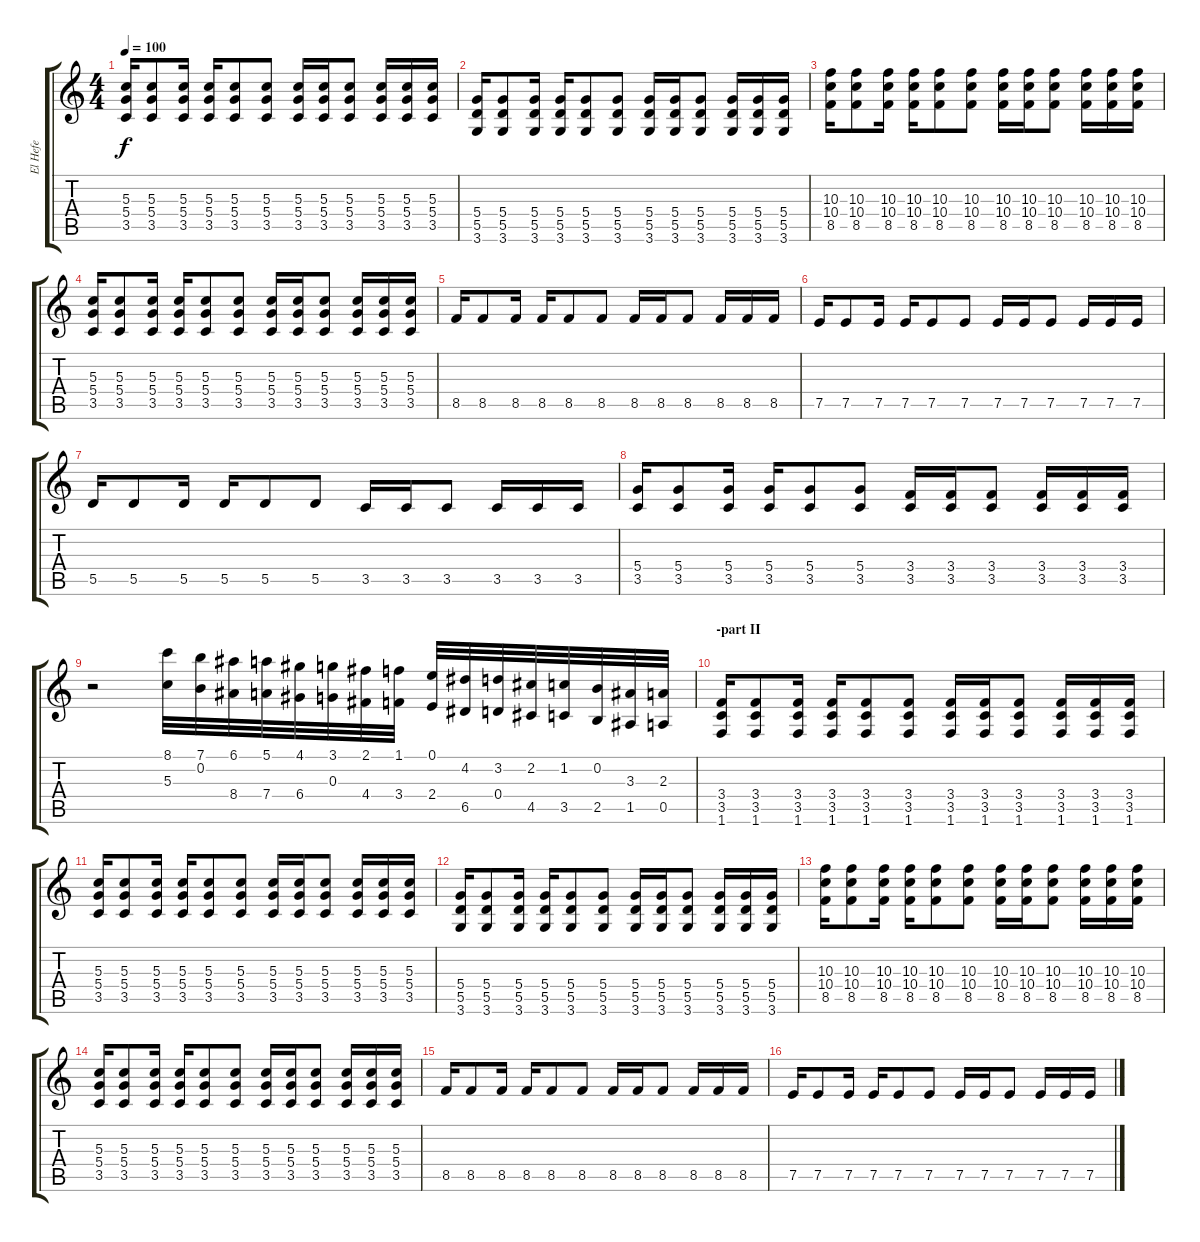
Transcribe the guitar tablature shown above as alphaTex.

\track ("El Hefe" "El Hefe") {instrument overdrivenguitar}
\staff {score tabs}
\tuning (E4 B3 G3 D3 A2 E2) {hide}
\ts (4 4)
\tempo 100
\clef g2
\ks c
(5.3 5.4 3.5).16{dy f} (5.3 5.4 3.5).8 (5.3 5.4 3.5).16 (5.3 5.4 3.5).16 (5.3 5.4 3.5).8 (5.3 5.4 3.5).8 (5.3 5.4 3.5).16 (5.3 5.4 3.5).16 (5.3 5.4 3.5).8 (5.3 5.4 3.5).16 (5.3 5.4 3.5).16 (5.3 5.4 3.5).16 |
(5.4 5.5 3.6).16 (5.4 5.5 3.6).8 (5.4 5.5 3.6).16 (5.4 5.5 3.6).16 (5.4 5.5 3.6).8 (5.4 5.5 3.6).8 (5.4 5.5 3.6).16 (5.4 5.5 3.6).16 (5.4 5.5 3.6).8 (5.4 5.5 3.6).16 (5.4 5.5 3.6).16 (5.4 5.5 3.6).16 |
(10.3 10.4 8.5).16 (10.3 10.4 8.5).8 (10.3 10.4 8.5).16 (10.3 10.4 8.5).16 (10.3 10.4 8.5).8 (10.3 10.4 8.5).8 (10.3 10.4 8.5).16 (10.3 10.4 8.5).16 (10.3 10.4 8.5).8 (10.3 10.4 8.5).16 (10.3 10.4 8.5).16 (10.3 10.4 8.5).16 |
(5.3 5.4 3.5).16 (5.3 5.4 3.5).8 (5.3 5.4 3.5).16 (5.3 5.4 3.5).16 (5.3 5.4 3.5).8 (5.3 5.4 3.5).8 (5.3 5.4 3.5).16 (5.3 5.4 3.5).16 (5.3 5.4 3.5).8 (5.3 5.4 3.5).16 (5.3 5.4 3.5).16 (5.3 5.4 3.5).16 |
8.5.16 8.5.8 8.5.16 8.5.16 8.5.8 8.5.8 8.5.16 8.5.16 8.5.8 8.5.16 8.5.16 8.5.16 |
7.5.16 7.5.8 7.5.16 7.5.16 7.5.8 7.5.8 7.5.16 7.5.16 7.5.8 7.5.16 7.5.16 7.5.16 |
5.5.16 5.5.8 5.5.16 5.5.16 5.5.8 5.5.8 3.5.16 3.5.16 3.5.8 3.5.16 3.5.16 3.5.16 |
(5.4 3.5).16 (5.4 3.5).8 (5.4 3.5).16 (5.4 3.5).16 (5.4 3.5).8 (5.4 3.5).8 (3.4 3.5).16 (3.4 3.5).16 (3.4 3.5).8 (3.4 3.5).16 (3.4 3.5).16 (3.4 3.5).16 |
r.2 (8.1 5.3).32 (7.1 0.2).32 (6.1 8.4).32 (5.1 7.4).32 (4.1 6.4).32 (3.1 0.3).32 (2.1 4.4).32 (1.1 3.4).32 (0.1 2.4).32 (4.2 6.5).32 (3.2 0.4).32 (2.2 4.5).32 (1.2 3.5).32 (0.2 2.5).32 (3.3 1.5).32 (2.3 0.5).32 |
\section ("" "-part II")
(3.4 3.5 1.6).16 (3.4 3.5 1.6).8 (3.4 3.5 1.6).16 (3.4 3.5 1.6).16 (3.4 3.5 1.6).8 (3.4 3.5 1.6).8 (3.4 3.5 1.6).16 (3.4 3.5 1.6).16 (3.4 3.5 1.6).8 (3.4 3.5 1.6).16 (3.4 3.5 1.6).16 (3.4 3.5 1.6).16 |
(5.3 5.4 3.5).16 (5.3 5.4 3.5).8 (5.3 5.4 3.5).16 (5.3 5.4 3.5).16 (5.3 5.4 3.5).8 (5.3 5.4 3.5).8 (5.3 5.4 3.5).16 (5.3 5.4 3.5).16 (5.3 5.4 3.5).8 (5.3 5.4 3.5).16 (5.3 5.4 3.5).16 (5.3 5.4 3.5).16 |
(5.4 5.5 3.6).16 (5.4 5.5 3.6).8 (5.4 5.5 3.6).16 (5.4 5.5 3.6).16 (5.4 5.5 3.6).8 (5.4 5.5 3.6).8 (5.4 5.5 3.6).16 (5.4 5.5 3.6).16 (5.4 5.5 3.6).8 (5.4 5.5 3.6).16 (5.4 5.5 3.6).16 (5.4 5.5 3.6).16 |
(10.3 10.4 8.5).16 (10.3 10.4 8.5).8 (10.3 10.4 8.5).16 (10.3 10.4 8.5).16 (10.3 10.4 8.5).8 (10.3 10.4 8.5).8 (10.3 10.4 8.5).16 (10.3 10.4 8.5).16 (10.3 10.4 8.5).8 (10.3 10.4 8.5).16 (10.3 10.4 8.5).16 (10.3 10.4 8.5).16 |
(5.3 5.4 3.5).16 (5.3 5.4 3.5).8 (5.3 5.4 3.5).16 (5.3 5.4 3.5).16 (5.3 5.4 3.5).8 (5.3 5.4 3.5).8 (5.3 5.4 3.5).16 (5.3 5.4 3.5).16 (5.3 5.4 3.5).8 (5.3 5.4 3.5).16 (5.3 5.4 3.5).16 (5.3 5.4 3.5).16 |
8.5.16 8.5.8 8.5.16 8.5.16 8.5.8 8.5.8 8.5.16 8.5.16 8.5.8 8.5.16 8.5.16 8.5.16 |
7.5.16 7.5.8 7.5.16 7.5.16 7.5.8 7.5.8 7.5.16 7.5.16 7.5.8 7.5.16 7.5.16 7.5.16
